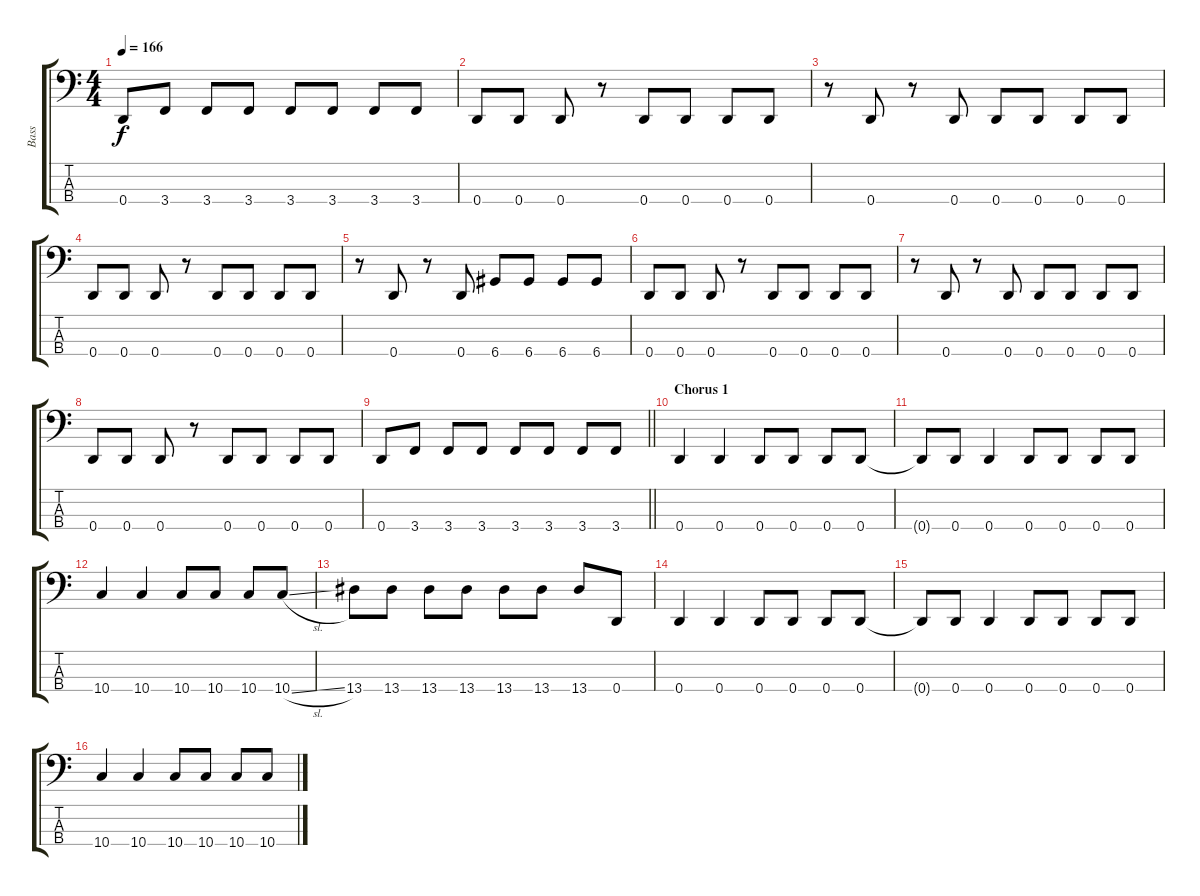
\track ("Bass" "Bass") {instrument electricbassfinger}
\staff {score tabs}
\tuning (G2 D2 A1 D1) {hide}
\ts (4 4)
\tempo 166
\clef f4
\ks c
0.4.8{dy f} 3.4.8 3.4.8 3.4.8 3.4.8 3.4.8 3.4.8 3.4.8 |
0.4.8 0.4.8 0.4.8 r.8 0.4.8 0.4.8 0.4.8 0.4.8 |
r.8 0.4.8 r.8 0.4.8 0.4.8 0.4.8 0.4.8 0.4.8 |
0.4.8 0.4.8 0.4.8 r.8 0.4.8 0.4.8 0.4.8 0.4.8 |
r.8 0.4.8 r.8 0.4.8 6.4.8 6.4.8 6.4.8 6.4.8 |
0.4.8 0.4.8 0.4.8 r.8 0.4.8 0.4.8 0.4.8 0.4.8 |
r.8 0.4.8 r.8 0.4.8 0.4.8 0.4.8 0.4.8 0.4.8 |
0.4.8 0.4.8 0.4.8 r.8 0.4.8 0.4.8 0.4.8 0.4.8 |
\barLineRight lightlight
0.4.8 3.4.8 3.4.8 3.4.8 3.4.8 3.4.8 3.4.8 3.4.8 |
\section ("" "Chorus 1")
0.4.4 0.4.4 0.4.8 0.4.8 0.4.8 0.4.8 |
0.4{t}.8 0.4.8 0.4.4 0.4.8 0.4.8 0.4.8 0.4.8 |
10.4.4 10.4.4 10.4.8 10.4.8 10.4.8 10.4{sl}.8 |
13.4.8 13.4.8 13.4.8 13.4.8 13.4.8 13.4.8 13.4.8 0.4.8 |
0.4.4 0.4.4 0.4.8 0.4.8 0.4.8 0.4.8 |
0.4{t}.8 0.4.8 0.4.4 0.4.8 0.4.8 0.4.8 0.4.8 |
10.4.4 10.4.4 10.4.8 10.4.8 10.4.8 10.4{sl}.8
